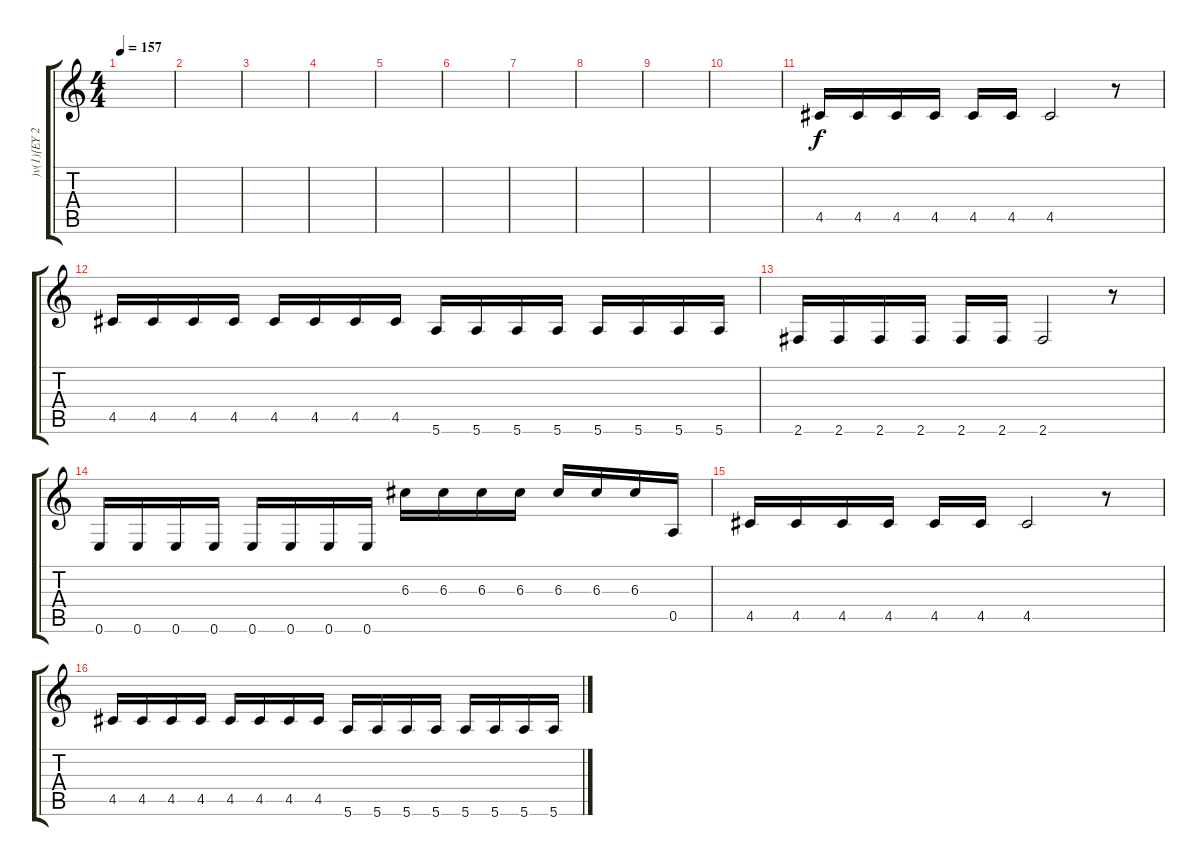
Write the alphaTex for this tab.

\track (")v(1){EY 2" ")v(1){EY 2") {instrument overdrivenguitar}
\staff {score tabs}
\tuning (E4 B3 G3 D3 A2 E2) {hide}
\ts (4 4)
\tempo 157
\clef g2
\ks c
|
|
|
|
|
|
|
|
|
|
4.5.16{dy f instrument overdrivenguitar} 4.5.16 4.5.16 4.5.16 4.5.16 4.5.16 4.5.2 r.8 |
4.5.16 4.5.16 4.5.16 4.5.16 4.5.16 4.5.16 4.5.16 4.5.16 5.6.16 5.6.16 5.6.16 5.6.16 5.6.16 5.6.16 5.6.16 5.6.16 |
2.6.16 2.6.16 2.6.16 2.6.16 2.6.16 2.6.16 2.6.2 r.8 |
0.6.16 0.6.16 0.6.16 0.6.16 0.6.16 0.6.16 0.6.16 0.6.16 6.3.16 6.3.16 6.3.16 6.3.16 6.3.16 6.3.16 6.3.16 0.5.16 |
4.5.16 4.5.16 4.5.16 4.5.16 4.5.16 4.5.16 4.5.2 r.8 |
4.5.16 4.5.16 4.5.16 4.5.16 4.5.16 4.5.16 4.5.16 4.5.16 5.6.16 5.6.16 5.6.16 5.6.16 5.6.16 5.6.16 5.6.16 5.6.16
